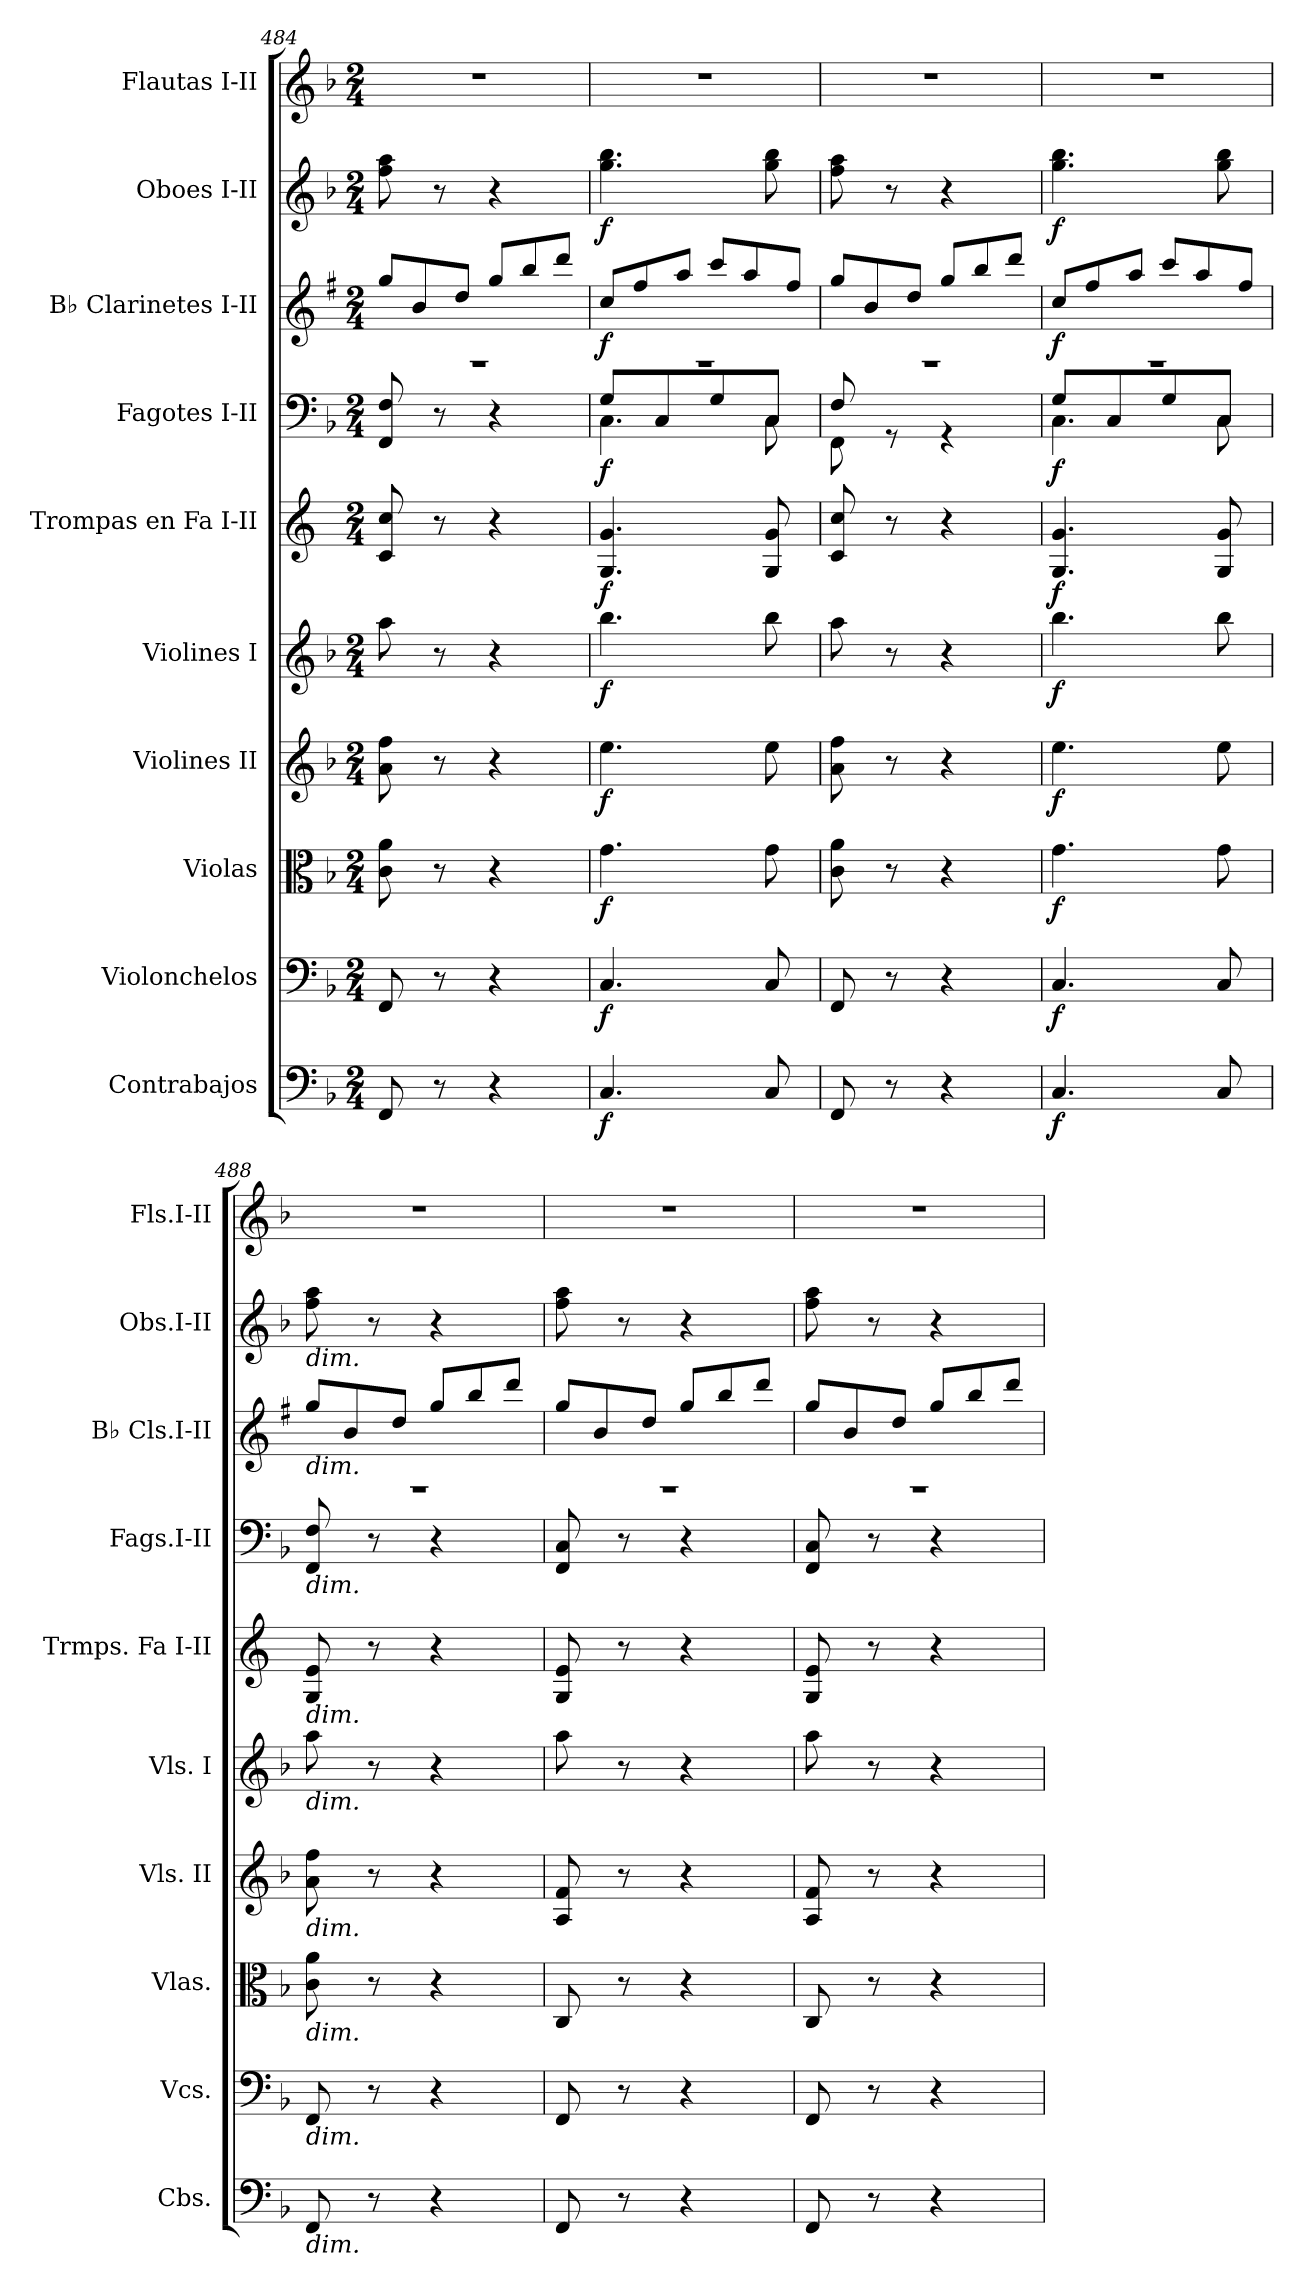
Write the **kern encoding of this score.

**kern	**dynam	**kern	**dynam	**kern	**dynam	**kern	**dynam	**kern	**dynam	**kern	**dynam	**kern	**dynam	**kern	**dynam	**kern	**dynam	**kern
*part10	*part10	*part9	*part9	*part8	*part8	*part7	*part7	*part6	*part6	*part5	*part5	*part4	*part4	*part3	*part3	*part2	*part2	*part1
*staff10	*staff10	*staff9	*staff9	*staff8	*staff8	*staff7	*staff7	*staff6	*staff6	*staff5	*staff5	*staff4	*staff4	*staff3	*staff3	*staff2	*staff2	*staff1
*I"Contrabajos	*	*I"Violonchelos	*	*I"Violas	*	*I"Violines II	*	*I"Violines I	*	*I"Trompas en Fa I-II	*	*I"Fagotes I-II	*	*I"B♭ Clarinetes I-II	*	*I"Oboes I-II	*	*I"Flautas I-II
*I'Cbs.	*	*I'Vcs.	*	*I'Vlas.	*	*I'Vls. II	*	*I'Vls. I	*	*I'Trmps. Fa I-II	*	*I'Fags.I-II	*	*I'B♭ Cls.I-II	*	*I'Obs.I-II	*	*I'Fls.I-II
!!LO:PB:g=z
*clefF4	*	*clefF4	*	*clefC3	*	*clefG2	*	*clefG2	*	*clefG2	*	*clefF4	*	*clefG2	*	*clefG2	*	*clefG2
*ITrd7c12	*	*	*	*	*	*	*	*	*	*ITrd4c7	*	*	*	*ITrd1c2	*	*	*	*
*k[b-]	*	*k[b-]	*	*k[b-]	*	*k[b-]	*	*k[b-]	*	*k[b-]	*	*k[b-]	*	*k[b-]	*	*k[b-]	*	*k[b-]
*M2/4	*	*M2/4	*	*M2/4	*	*M2/4	*	*M2/4	*	*M2/4	*	*M2/4	*	*M2/4	*	*M2/4	*	*M2/4
=484	=484	=484	=484	=484	=484	=484	=484	=484	=484	=484	=484	=484	=484	=484	=484	=484	=484	=484
*	*	*	*	*	*	*	*	*	*	*	*	*	*	*^	*	*	*	*
*	*	*	*	*	*	*	*	*	*	*	*	*	*	*	*Xtuplet	*	*	*	*
8FFF/	.	8FF/	.	8c\ 8a\	.	8a\ 8ff\	.	8aa\	.	8F/ 8f/	.	8FF/ 8F/	.	2rF	12ff/L	.	8ff\ 8aa\	.	2r
.	.	.	.	.	.	.	.	.	.	.	.	.	.	.	12a/	.	.	.	.
8r	.	8r	.	8r	.	8r	.	8r	.	8r	.	8r	.	.	.	.	8r	.	.
.	.	.	.	.	.	.	.	.	.	.	.	.	.	.	12cc/J	.	.	.	.
4r	.	4r	.	4r	.	4r	.	4r	.	4r	.	4r	.	.	12ff/L	.	4r	.	.
.	.	.	.	.	.	.	.	.	.	.	.	.	.	.	12aa/	.	.	.	.
.	.	.	.	.	.	.	.	.	.	.	.	.	.	.	12ccc/J	.	.	.	.
=485	=485	=485	=485	=485	=485	=485	=485	=485	=485	=485	=485	=485	=485	=485	=485	=485	=485	=485	=485
*	*	*	*	*	*	*	*	*	*	*	*	*^	*	*	*	*	*	*	*
!	!LO:DY:b	!	!LO:DY:b	!	!LO:DY:b	!	!LO:DY:b	!	!LO:DY:b	!	!LO:DY:b	!	!	!LO:DY:b	!	!	!LO:DY:b	!	!LO:DY:b	!
4.CC/	f	4.C/	f	4.g\	f	4.ee\	f	4.bb-\	f	4.C/ 4.c/	f	8G/L	4.C\	f	2rF	12b-/L	f	4.gg\ 4.bb-\	f	2r
.	.	.	.	.	.	.	.	.	.	.	.	.	.	.	.	12ee/	.	.	.	.
.	.	.	.	.	.	.	.	.	.	.	.	8C/	.	.	.	.	.	.	.	.
.	.	.	.	.	.	.	.	.	.	.	.	.	.	.	.	12gg/J	.	.	.	.
.	.	.	.	.	.	.	.	.	.	.	.	8G/	.	.	.	12bb-/L	.	.	.	.
.	.	.	.	.	.	.	.	.	.	.	.	.	.	.	.	12gg/	.	.	.	.
8CC/	.	8C/	.	8g\	.	8ee\	.	8bb-\	.	8C/ 8c/	.	8C/J	8C\	.	.	.	.	8gg\ 8bb-\	.	.
.	.	.	.	.	.	.	.	.	.	.	.	.	.	.	.	12ee/J	.	.	.	.
=486	=486	=486	=486	=486	=486	=486	=486	=486	=486	=486	=486	=486	=486	=486	=486	=486	=486	=486	=486	=486
8FFF/	.	8FF/	.	8c\ 8a\	.	8a\ 8ff\	.	8aa\	.	8F/ 8f/	.	8F/	8FF\	.	2rF	12ff/L	.	8ff\ 8aa\	.	2r
.	.	.	.	.	.	.	.	.	.	.	.	.	.	.	.	12a/	.	.	.	.
8r	.	8r	.	8r	.	8r	.	8r	.	8r	.	8rGG	4.ryy	.	.	.	.	8r	.	.
.	.	.	.	.	.	.	.	.	.	.	.	.	.	.	.	12cc/J	.	.	.	.
4r	.	4r	.	4r	.	4r	.	4r	.	4r	.	4rGG	.	.	.	12ff/L	.	4r	.	.
.	.	.	.	.	.	.	.	.	.	.	.	.	.	.	.	12aa/	.	.	.	.
.	.	.	.	.	.	.	.	.	.	.	.	.	.	.	.	12ccc/J	.	.	.	.
=487	=487	=487	=487	=487	=487	=487	=487	=487	=487	=487	=487	=487	=487	=487	=487	=487	=487	=487	=487	=487
!	!LO:DY:b	!	!LO:DY:b	!	!LO:DY:b	!	!LO:DY:b	!	!LO:DY:b	!	!LO:DY:b	!	!	!LO:DY:b	!	!	!LO:DY:b	!	!LO:DY:b	!
4.CC/	f	4.C/	f	4.g\	f	4.ee\	f	4.bb-\	f	4.C/ 4.c/	f	8G/L	4.C\	f	2rF	12b-/L	f	4.gg\ 4.bb-\	f	2r
.	.	.	.	.	.	.	.	.	.	.	.	.	.	.	.	12ee/	.	.	.	.
.	.	.	.	.	.	.	.	.	.	.	.	8C/	.	.	.	.	.	.	.	.
.	.	.	.	.	.	.	.	.	.	.	.	.	.	.	.	12gg/J	.	.	.	.
.	.	.	.	.	.	.	.	.	.	.	.	8G/	.	.	.	12bb-/L	.	.	.	.
.	.	.	.	.	.	.	.	.	.	.	.	.	.	.	.	12gg/	.	.	.	.
8CC/	.	8C/	.	8g\	.	8ee\	.	8bb-\	.	8C/ 8c/	.	8C/J	8C\	.	.	.	.	8gg\ 8bb-\	.	.
.	.	.	.	.	.	.	.	.	.	.	.	.	.	.	.	12ee/J	.	.	.	.
*	*	*	*	*	*	*	*	*	*	*	*	*v	*v	*	*	*	*	*	*	*
=488	=488	=488	=488	=488	=488	=488	=488	=488	=488	=488	=488	=488	=488	=488	=488	=488	=488	=488	=488
!	!	!	!	!	!	!	!	!	!	!	!	!	!	!	!	!	!LO:TX:b:i:t=dim.	!	!
!	!	!	!	!	!	!	!	!	!	!	!	!	!	!LO:TX:b:i:t=dim.	!	!	!	!	!
!	!	!	!	!	!	!	!	!	!	!	!	!LO:TX:b:i:t=dim.	!	!	!	!	!	!	!
!	!	!	!	!	!	!	!	!	!	!LO:TX:b:i:t=dim.	!	!	!	!	!	!	!	!	!
!	!	!	!	!	!	!	!	!LO:TX:b:i:t=dim.	!	!	!	!	!	!	!	!	!	!	!
!	!	!	!	!	!	!LO:TX:b:i:t=dim.	!	!	!	!	!	!	!	!	!	!	!	!	!
!	!	!	!	!LO:TX:b:i:t=dim.	!	!	!	!	!	!	!	!	!	!	!	!	!	!	!
!	!	!LO:TX:b:i:t=dim.	!	!	!	!	!	!	!	!	!	!	!	!	!	!	!	!	!
!LO:TX:b:i:t=dim.	!	!	!	!	!	!	!	!	!	!	!	!	!	!	!	!	!	!	!
8FFF/	.	8FF/	.	8c\ 8a\	.	8a\ 8ff\	.	8aa\	.	8C/ 8A/	.	8FF/ 8F/	.	2rF	12ff/L	.	8ff\ 8aa\	.	2r
.	.	.	.	.	.	.	.	.	.	.	.	.	.	.	12a/	.	.	.	.
8r	.	8r	.	8r	.	8r	.	8r	.	8r	.	8r	.	.	.	.	8r	.	.
.	.	.	.	.	.	.	.	.	.	.	.	.	.	.	12cc/J	.	.	.	.
4r	.	4r	.	4r	.	4r	.	4r	.	4r	.	4r	.	.	12ff/L	.	4r	.	.
.	.	.	.	.	.	.	.	.	.	.	.	.	.	.	12aa/	.	.	.	.
.	.	.	.	.	.	.	.	.	.	.	.	.	.	.	12ccc/J	.	.	.	.
!!LO:PB:g=z
=489	=489	=489	=489	=489	=489	=489	=489	=489	=489	=489	=489	=489	=489	=489	=489	=489	=489	=489	=489
8FFF/	.	8FF/	.	8C/	.	8A/ 8f/	.	8aa\	.	8C/ 8A/	.	8FF/ 8C/	.	2rF	12ff/L	.	8ff\ 8aa\	.	2r
.	.	.	.	.	.	.	.	.	.	.	.	.	.	.	12a/	.	.	.	.
8r	.	8r	.	8r	.	8r	.	8r	.	8r	.	8r	.	.	.	.	8r	.	.
.	.	.	.	.	.	.	.	.	.	.	.	.	.	.	12cc/J	.	.	.	.
4r	.	4r	.	4r	.	4r	.	4r	.	4r	.	4r	.	.	12ff/L	.	4r	.	.
.	.	.	.	.	.	.	.	.	.	.	.	.	.	.	12aa/	.	.	.	.
.	.	.	.	.	.	.	.	.	.	.	.	.	.	.	12ccc/J	.	.	.	.
=490	=490	=490	=490	=490	=490	=490	=490	=490	=490	=490	=490	=490	=490	=490	=490	=490	=490	=490	=490
8FFF/	.	8FF/	.	8C/	.	8A/ 8f/	.	8aa\	.	8C/ 8A/	.	8FF/ 8C/	.	2rF	12ff/L	.	8ff\ 8aa\	.	2r
.	.	.	.	.	.	.	.	.	.	.	.	.	.	.	12a/	.	.	.	.
8r	.	8r	.	8r	.	8r	.	8r	.	8r	.	8r	.	.	.	.	8r	.	.
.	.	.	.	.	.	.	.	.	.	.	.	.	.	.	12cc/J	.	.	.	.
4r	.	4r	.	4r	.	4r	.	4r	.	4r	.	4r	.	.	12ff/L	.	4r	.	.
.	.	.	.	.	.	.	.	.	.	.	.	.	.	.	12aa/	.	.	.	.
.	.	.	.	.	.	.	.	.	.	.	.	.	.	.	12ccc/J	.	.	.	.
*	*	*	*	*	*	*	*	*	*	*	*	*	*	*v	*v	*	*	*	*
=	=	=	=	=	=	=	=	=	=	=	=	=	=	=	=	=	=	=
*-	*-	*-	*-	*-	*-	*-	*-	*-	*-	*-	*-	*-	*-	*-	*-	*-	*-	*-
